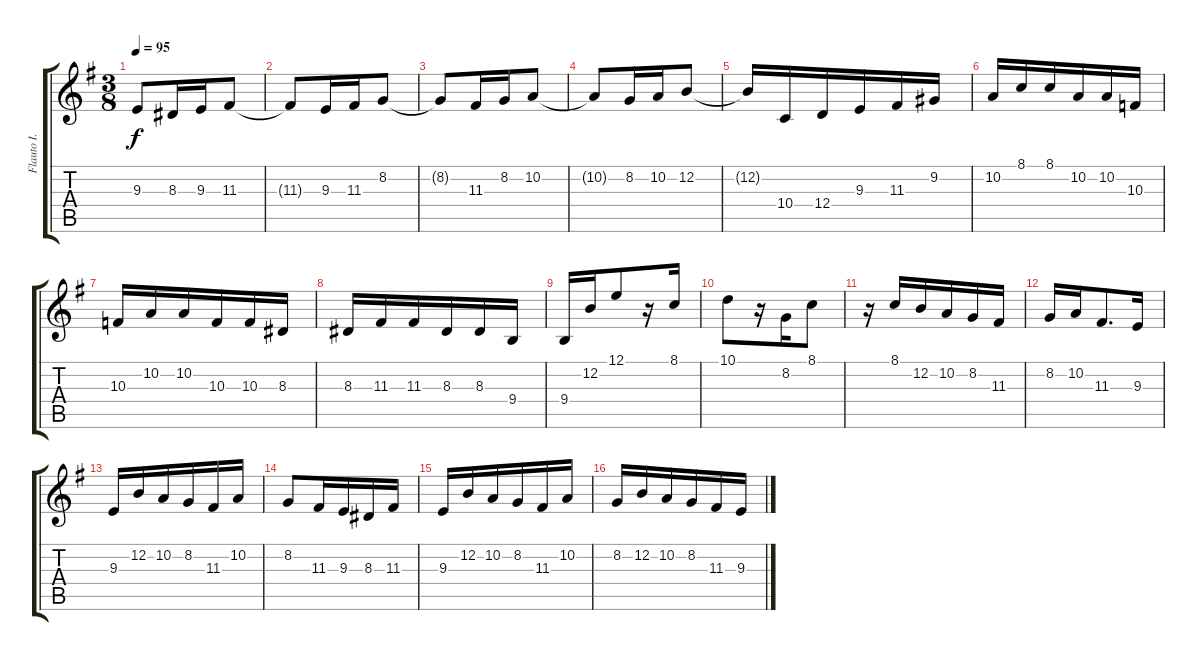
\track ("Flauto I. (Flùte à bee)" "Flauto I. ") {instrument recorder}
\staff {score tabs}
\tuning (E4 B3 G3 D3 A2 E2) {hide}
\ts (3 8)
\tempo 95
\clef g2
\ks g
9.3{t}.8{dy f beam merge} 8.3.16 9.3.16{beam merge} 11.3.8 |
11.3{t}.8{beam merge} 9.3.16 11.3.16{beam merge} 8.2.8 |
8.2{t}.8{beam merge} 11.3.16 8.2.16{beam merge} 10.2.8 |
10.2{t}.8{beam merge} 8.2.16 10.2.16{beam merge} 12.2.8 |
12.2{t}.16 10.4.16{beam merge} 12.4.16 9.3.16{beam merge} 11.3.16 9.2.16 |
10.2.16 8.1.16{beam merge} 8.1.16 10.2.16{beam merge} 10.2.16 10.3.16 |
10.3.16 10.2.16{beam merge} 10.2.16 10.3.16{beam merge} 10.3.16 8.3.16 |
8.3.16 11.3.16{beam merge} 11.3.16 8.3.16{beam merge} 8.3.16 9.4.16 |
9.4.16 12.2.16{beam merge} 12.1.8 r.16 8.1.16 |
10.1.8 r.16 8.2.16{beam merge} 8.1.8 |
r.16 8.1.16{beam merge} 12.2.16 10.2.16{beam merge} 8.2.16 11.3.16 |
8.2.16 10.2.16{beam merge} 11.3.8{d beam merge} 9.3.16 |
9.3.16{beam merge} 12.2.16{beam merge} 10.2.16 8.2.16{beam merge} 11.3.16 10.2.16 |
8.2.8{beam merge} 11.3.16 9.3.16{beam merge} 8.3.16 11.3.16 |
9.3.16 12.2.16{beam merge} 10.2.16 8.2.16{beam merge} 11.3.16 10.2.16 |
8.2.16 12.2.16{beam merge} 10.2.16 8.2.16{beam merge} 11.3.16 9.3.16
